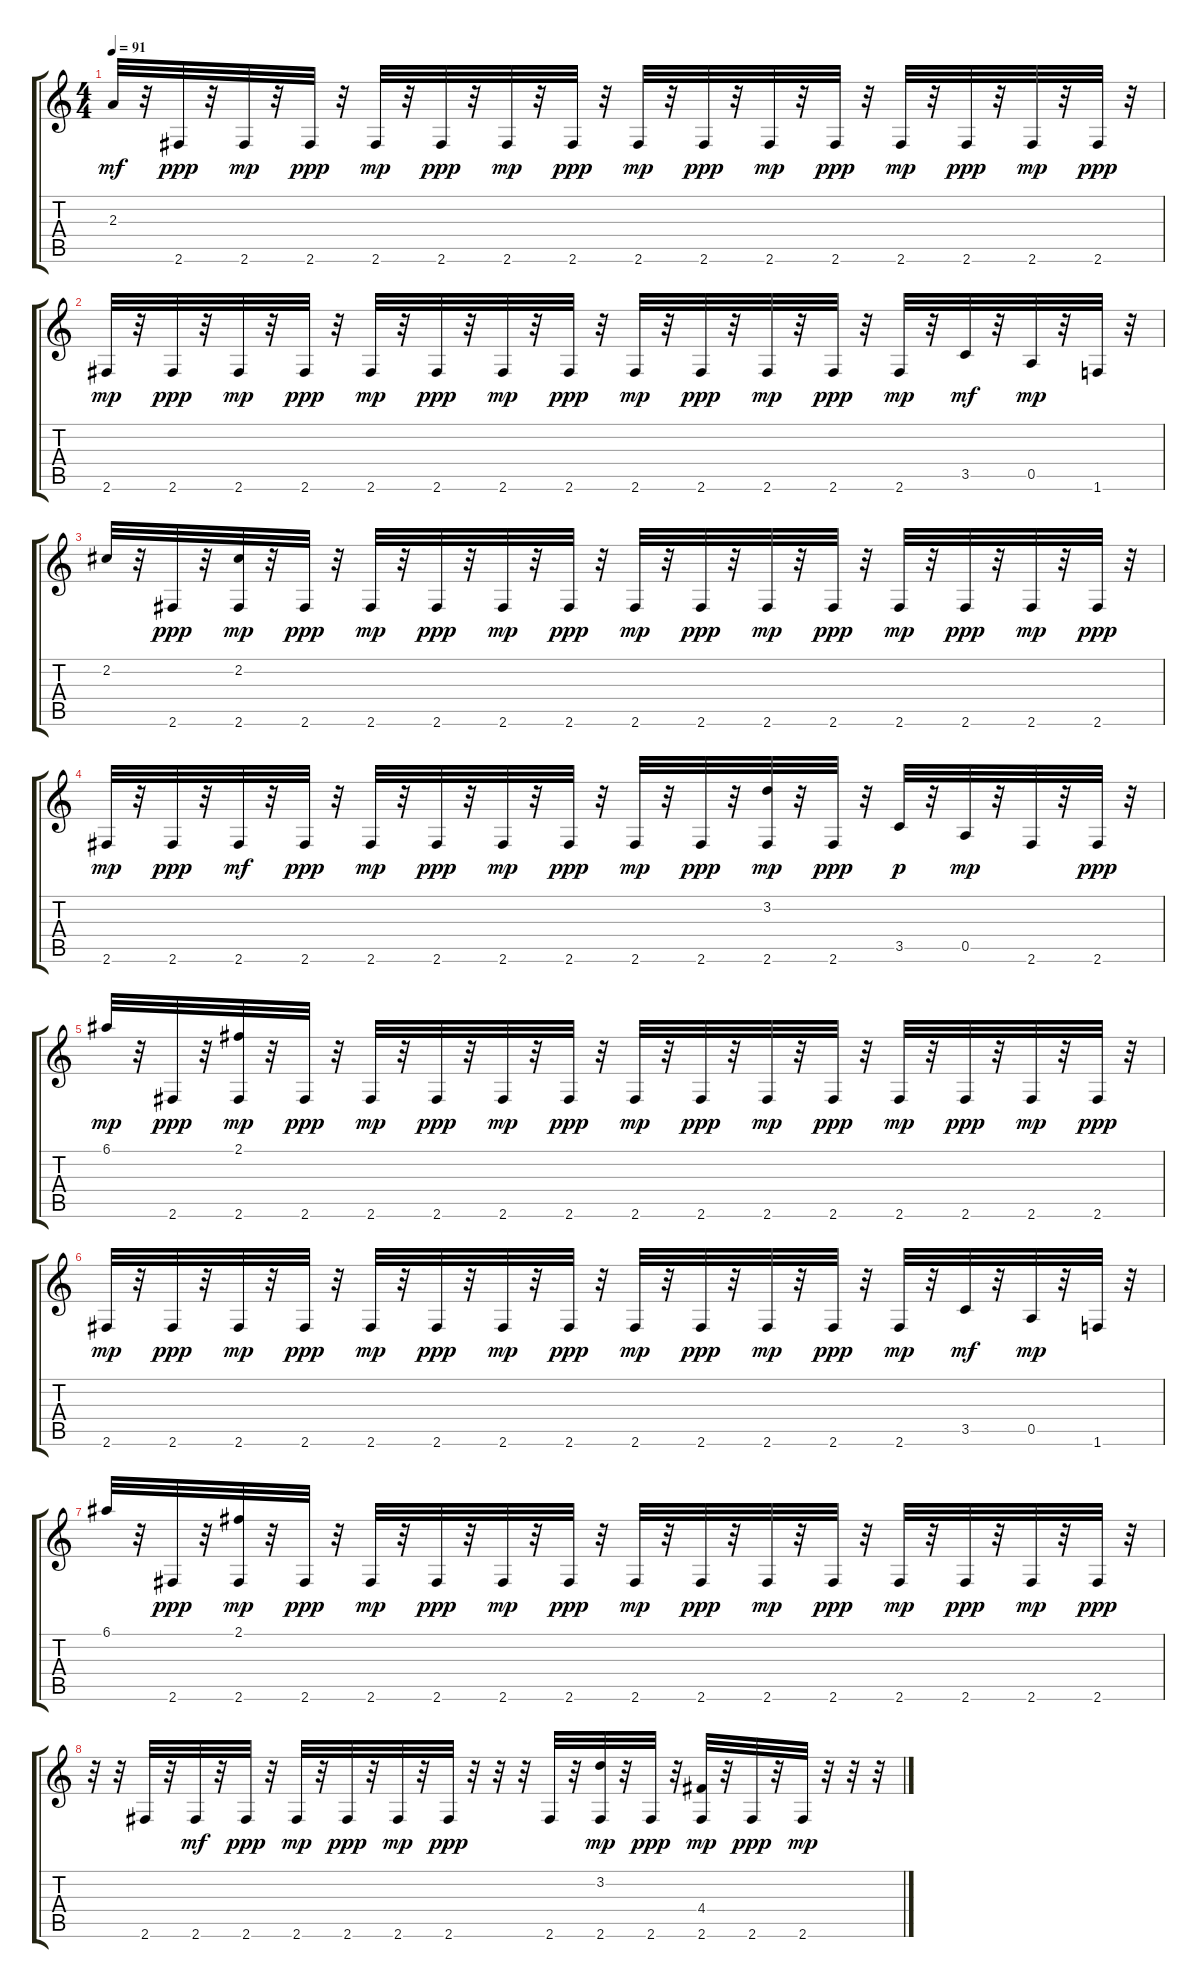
\track "" {instrument acousticguitarsteel}
\staff {score tabs}
\tuning (E4 B3 G3 D3 A2 E2) {hide}
\ts (4 4)
\tempo 91
\clef g2
\ks c
2.3.32{dy mf instrument acousticguitarsteel} r.32 2.6.32{dy ppp} r.32 2.6.32{dy mp} r.32 2.6.32{dy ppp} r.32 2.6.32{dy mp} r.32 2.6.32{dy ppp} r.32 2.6.32{dy mp} r.32 2.6.32{dy ppp} r.32 2.6.32{dy mp} r.32 2.6.32{dy ppp} r.32 2.6.32{dy mp} r.32 2.6.32{dy ppp} r.32 2.6.32{dy mp} r.32 2.6.32{dy ppp} r.32 2.6.32{dy mp} r.32 2.6.32{dy ppp} r.32 |
2.6.32{dy mp} r.32 2.6.32{dy ppp} r.32 2.6.32{dy mp} r.32 2.6.32{dy ppp} r.32 2.6.32{dy mp} r.32 2.6.32{dy ppp} r.32 2.6.32{dy mp} r.32 2.6.32{dy ppp} r.32 2.6.32{dy mp} r.32 2.6.32{dy ppp} r.32 2.6.32{dy mp} r.32 2.6.32{dy ppp} r.32 2.6.32{dy mp} r.32 3.5.32{dy mf} r.32 0.5.32{dy mp} r.32 1.6.32 r.32 |
2.2.32 r.32 2.6.32{dy ppp} r.32 (2.2 2.6).32{dy mp} r.32 2.6.32{dy ppp} r.32 2.6.32{dy mp} r.32 2.6.32{dy ppp} r.32 2.6.32{dy mp} r.32 2.6.32{dy ppp} r.32 2.6.32{dy mp} r.32 2.6.32{dy ppp} r.32 2.6.32{dy mp} r.32 2.6.32{dy ppp} r.32 2.6.32{dy mp} r.32 2.6.32{dy ppp} r.32 2.6.32{dy mp} r.32 2.6.32{dy ppp} r.32 |
2.6.32{dy mp} r.32 2.6.32{dy ppp} r.32 2.6.32{dy mf} r.32 2.6.32{dy ppp} r.32 2.6.32{dy mp} r.32 2.6.32{dy ppp} r.32 2.6.32{dy mp} r.32 2.6.32{dy ppp} r.32 2.6.32{dy mp} r.32 2.6.32{dy ppp} r.32 (3.2 2.6).32{dy mp} r.32 2.6.32{dy ppp} r.32 3.5.32{dy p} r.32 0.5.32{dy mp} r.32 2.6.32 r.32 2.6.32{dy ppp} r.32 |
6.1.32{dy mp} r.32 2.6.32{dy ppp} r.32 (2.1 2.6).32{dy mp} r.32 2.6.32{dy ppp} r.32 2.6.32{dy mp} r.32 2.6.32{dy ppp} r.32 2.6.32{dy mp} r.32 2.6.32{dy ppp} r.32 2.6.32{dy mp} r.32 2.6.32{dy ppp} r.32 2.6.32{dy mp} r.32 2.6.32{dy ppp} r.32 2.6.32{dy mp} r.32 2.6.32{dy ppp} r.32 2.6.32{dy mp} r.32 2.6.32{dy ppp} r.32 |
2.6.32{dy mp} r.32 2.6.32{dy ppp} r.32 2.6.32{dy mp} r.32 2.6.32{dy ppp} r.32 2.6.32{dy mp} r.32 2.6.32{dy ppp} r.32 2.6.32{dy mp} r.32 2.6.32{dy ppp} r.32 2.6.32{dy mp} r.32 2.6.32{dy ppp} r.32 2.6.32{dy mp} r.32 2.6.32{dy ppp} r.32 2.6.32{dy mp} r.32 3.5.32{dy mf} r.32 0.5.32{dy mp} r.32 1.6.32 r.32 |
6.1.32 r.32 2.6.32{dy ppp} r.32 (2.1 2.6).32{dy mp} r.32 2.6.32{dy ppp} r.32 2.6.32{dy mp} r.32 2.6.32{dy ppp} r.32 2.6.32{dy mp} r.32 2.6.32{dy ppp} r.32 2.6.32{dy mp} r.32 2.6.32{dy ppp} r.32 2.6.32{dy mp} r.32 2.6.32{dy ppp} r.32 2.6.32{dy mp} r.32 2.6.32{dy ppp} r.32 2.6.32{dy mp} r.32 2.6.32{dy ppp} r.32 |
r.32 r.32 2.6.32 r.32 2.6.32{dy mf} r.32 2.6.32{dy ppp} r.32 2.6.32{dy mp} r.32 2.6.32{dy ppp} r.32 2.6.32{dy mp} r.32 2.6.32{dy ppp} r.32 r.32 r.32 2.6.32 r.32 (3.2 2.6).32{dy mp} r.32 2.6.32{dy ppp} r.32 (4.4 2.6).32{dy mp} r.32 2.6.32{dy ppp} r.32 2.6.32{dy mp} r.32 r.32 r.32
